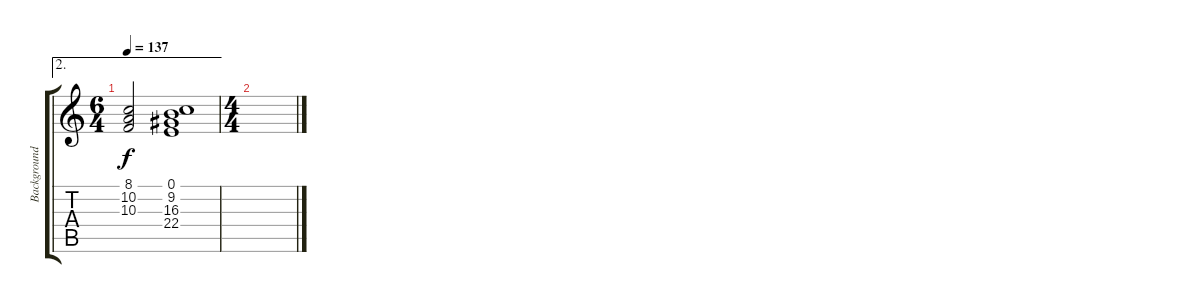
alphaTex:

\track ("Background choir" "Background") {instrument choiraahs}
\staff {score tabs}
\tuning (E4 B3 G3 D3 A2 E2) {hide}
\ae 2
\ts (6 4)
\tempo 137
\clef g2
\ks c
(8.1 10.2 10.3).2{dy f} (0.1 9.2 16.3 22.4).1 |
\ts (4 4)
